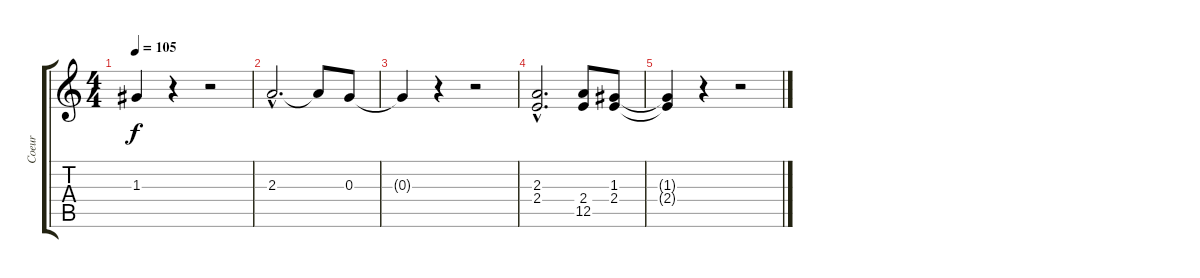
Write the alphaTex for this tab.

\track ("Coeur" "Coeur") {instrument distortionguitar}
\staff {score tabs}
\tuning (E4 B3 G3 D3 A2 E2) {hide}
\ts (4 4)
\tempo 105
\clef g2
\ks c
1.3{t}.4{dy f} r.4 r.2 |
2.3{hac}.2{d} 2.3{t}.8 0.3.8 |
0.3{t}.4 r.4 r.2 |
(2.3{hac} 2.4{hac}).2{d} (2.4 12.5).8 (1.3 2.4).8 |
(1.3{t} 2.4{t}).4 r.4 r.2
